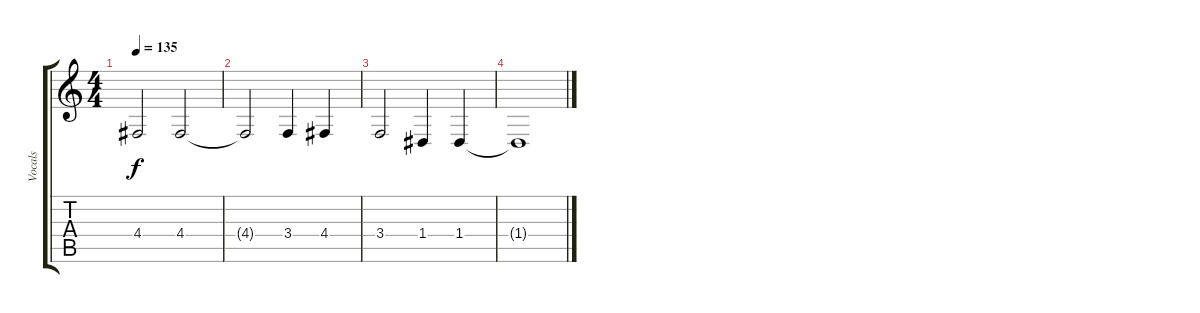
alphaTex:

\track ("Vocals" "Vocals") {instrument choiraahs}
\staff {score tabs}
\tuning (E4 B3 G3 D3 A2 D2) {hide}
\ts (4 4)
\tempo 135
\clef g2
\ks c
4.4.2{dy f} 4.4.2 |
4.4{t}.2 3.4.4 4.4.4 |
3.4.2 1.4.4 1.4.4 |
1.4{t}.1
